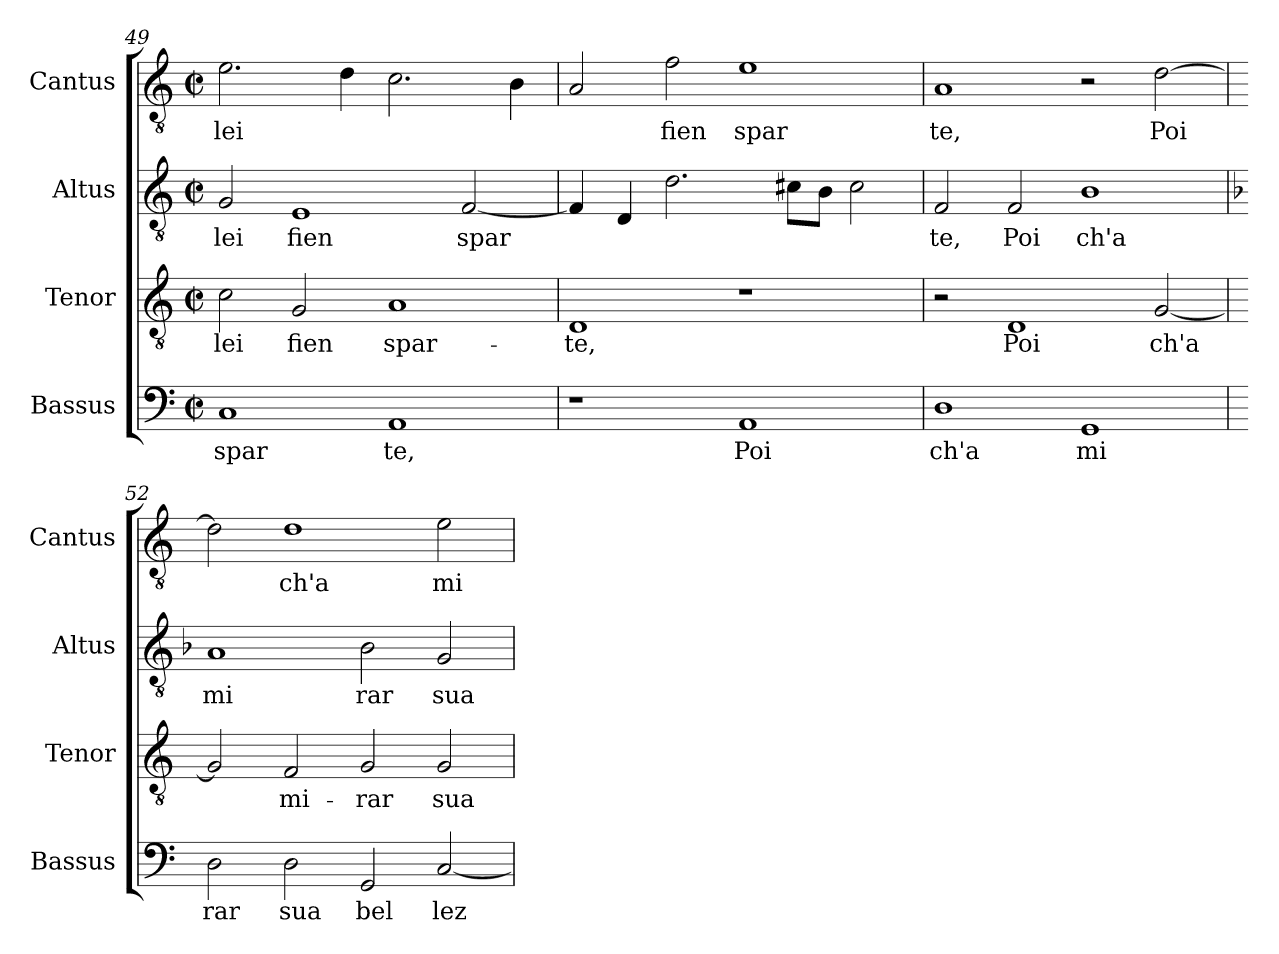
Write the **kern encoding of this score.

**kern	**text	**kern	**text	**kern	**text	**kern	**text
*part4	*part4	*part3	*part3	*part2	*part2	*part1	*part1
*staff4	*staff4	*staff3	*staff3	*staff2	*staff2	*staff1	*staff1
*I"Bassus	*	*I"Tenor	*	*I"Altus	*	*I"Cantus	*
*I'Bassus	*	*I'Tenor	*	*I'Altus	*	*I'Cantus	*
*clefF4	*	*clefGv2	*	*clefGv2	*	*clefGv2	*
*k[]	*	*k[]	*	*k[]	*	*k[]	*
*C:	*	*C:	*	*C:	*	*C:	*
*M2/2	*	*M2/2	*	*M2/2	*	*M2/2	*
*met(c|)	*	*met(c|)	*	*met(c|)	*	*met(c|)	*
=49	=49	=49	=49	=49	=49	=49	=49
!	!LO:LY:b:cj	!	!LO:LY:b:cj	!	!LO:LY:b:cj	!	!LO:LY:b:cj
1C	spar	2c\	lei	2G/	lei	2.e\	lei
!	!	!	!LO:LY:b:cj	!	!LO:LY:b:cj	!	!
.	.	2G/	fien	1E	fien	.	.
!	!	!	!	!	!	!	!LO:LY:b:cj
.	.	.	.	.	.	4d\	.
!	!LO:LY:b:cj	!	!LO:LY:b:cj	!	!	!	!LO:LY:b:cj
1AA	te,	1A	spar-	.	.	2.c\	.
!	!	!	!	!	!LO:LY:b:cj	!	!
.	.	.	.	[<2F/	spar	.	.
!	!	!	!	!	!	!	!LO:LY:b:cj
.	.	.	.	.	.	4B\	.
=50	=50	=50	=50	=50	=50	=50	=50
!	!	!	!LO:LY:b:cj	!	!LO:LY:b:cj	!	!LO:LY:b:cj
1r	.	1D	-te,	4F/]	.	2A/	.
!	!	!	!	!	!LO:LY:b:cj	!	!
.	.	.	.	4D/	.	.	.
!	!	!	!	!	!LO:LY:b:cj	!	!LO:LY:b:cj
.	.	.	.	2.d\	.	2f\	fien
!	!LO:LY:b:cj	!	!	!	!	!	!LO:LY:b:cj
1AA	Poi	1r	.	.	.	1e	spar
!	!	!	!	!	!LO:LY:b:cj	!	!
.	.	.	.	8c#\L	.	.	.
!	!	!	!	!	!LO:LY:b:cj	!	!
.	.	.	.	8B\J	.	.	.
!	!	!	!	!	!LO:LY:b:cj	!	!
.	.	.	.	2c#\	.	.	.
=51	=51	=51	=51	=51	=51	=51	=51
!	!LO:LY:b:cj	!	!	!	!LO:LY:b:cj	!	!LO:LY:b:cj
1D	ch'a	2r	.	2F/	te,	1A	te,
!	!	!	!LO:LY:b:cj	!	!LO:LY:b:cj	!	!
.	.	1D	Poi	2F/	Poi	.	.
!	!LO:LY:b:cj	!	!	!	!LO:LY:b:cj	!	!
1GG	mi	.	.	1B	ch'a	2r	.
!	!	!	!LO:LY:b:cj	!	!	!	!LO:LY:b:cj
.	.	[<2G/	ch'a	.	.	[>2d\	Poi
=52	=52	=52	=52	=52	=52	=52	=52
*	*	*	*	*k[b-]	*	*	*
*	*	*	*	*F:	*	*	*
!	!LO:LY:b:cj	!	!LO:LY:b:cj	!	!LO:LY:b:cj	!	!LO:LY:b:cj
2D\	rar	2G/]	.	1A	mi	2d\]	.
!	!LO:LY:b:cj	!	!LO:LY:b:cj	!	!	!	!LO:LY:b:cj
2D\	sua	2F/	mi-	.	.	1d	ch'a
!	!LO:LY:b:cj	!	!LO:LY:b:cj	!	!LO:LY:b:cj	!	!
2GG/	bel	2G/	-rar	2B-\	rar	.	.
!	!LO:LY:b:cj	!	!LO:LY:b:cj	!	!LO:LY:b:cj	!	!LO:LY:b:cj
[<2C/	lez	2G/	sua	2G/	sua	2e\	mi
=	=	=	=	=	=	=	=
*-	*-	*-	*-	*-	*-	*-	*-
